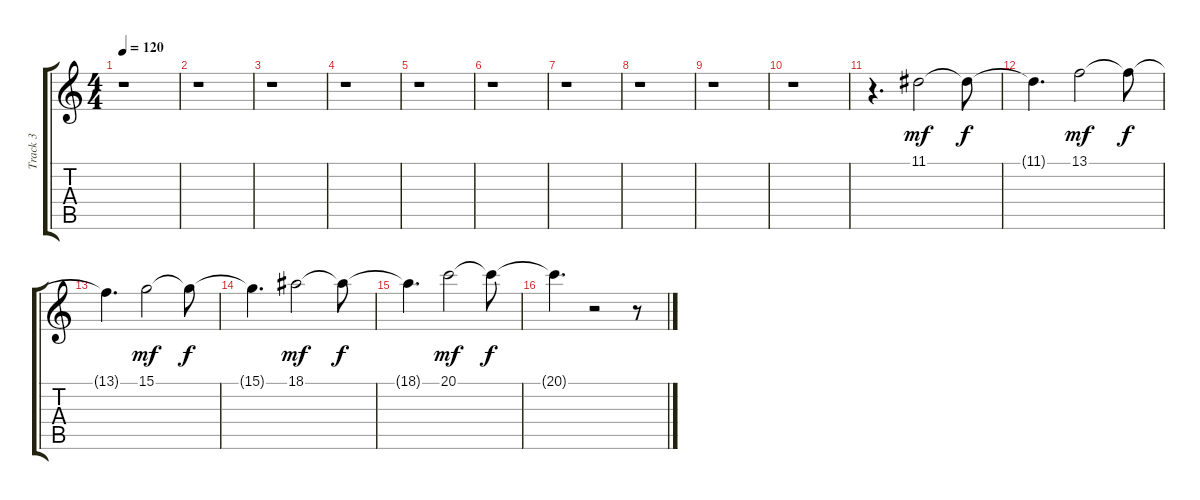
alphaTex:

\track ("Track 3" "Track 3") {instrument tubularbells}
\staff {score tabs}
\tuning (E4 B3 G3 D3 A2 E2) {hide}
\ts (4 4)
\tempo 120
\clef g2
\ks c
r.1{dy f} |
r.1 |
r.1 |
r.1 |
r.1 |
r.1 |
r.1 |
r.1 |
r.1 |
r.1 |
r.4{d} 11.1.2{dy mf} 11.1{t}.8{dy f} |
11.1{t}.4{d} 13.1.2{dy mf} 13.1{t}.8{dy f} |
13.1{t}.4{d} 15.1.2{dy mf} 15.1{t}.8{dy f} |
15.1{t}.4{d} 18.1.2{dy mf} 18.1{t}.8{dy f} |
18.1{t}.4{d} 20.1.2{dy mf} 20.1{t}.8{dy f} |
20.1{t}.4{d} r.2 r.8
